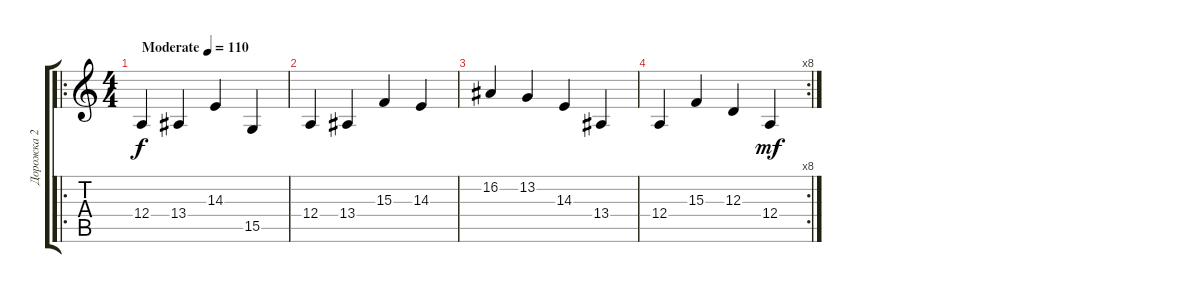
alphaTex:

\track ("Дорожка 2" "Дорожка 2") {instrument pad4choir}
\staff {score tabs}
\tuning (B3 Gb3 D3 A2 E2 B1) {hide}
\ro
\ts (4 4)
\tempo (110 "Moderate")
\clef g2
\ks c
12.4.4{dy f instrument pad4choir} 13.4.4 14.3.4 15.5.4 |
12.4.4 13.4.4 15.3.4 14.3.4 |
16.2.4 13.2.4 14.3.4 13.4.4 |
\rc 8
12.4.4 15.3.4 12.3.4 12.4.4{dy mf}
